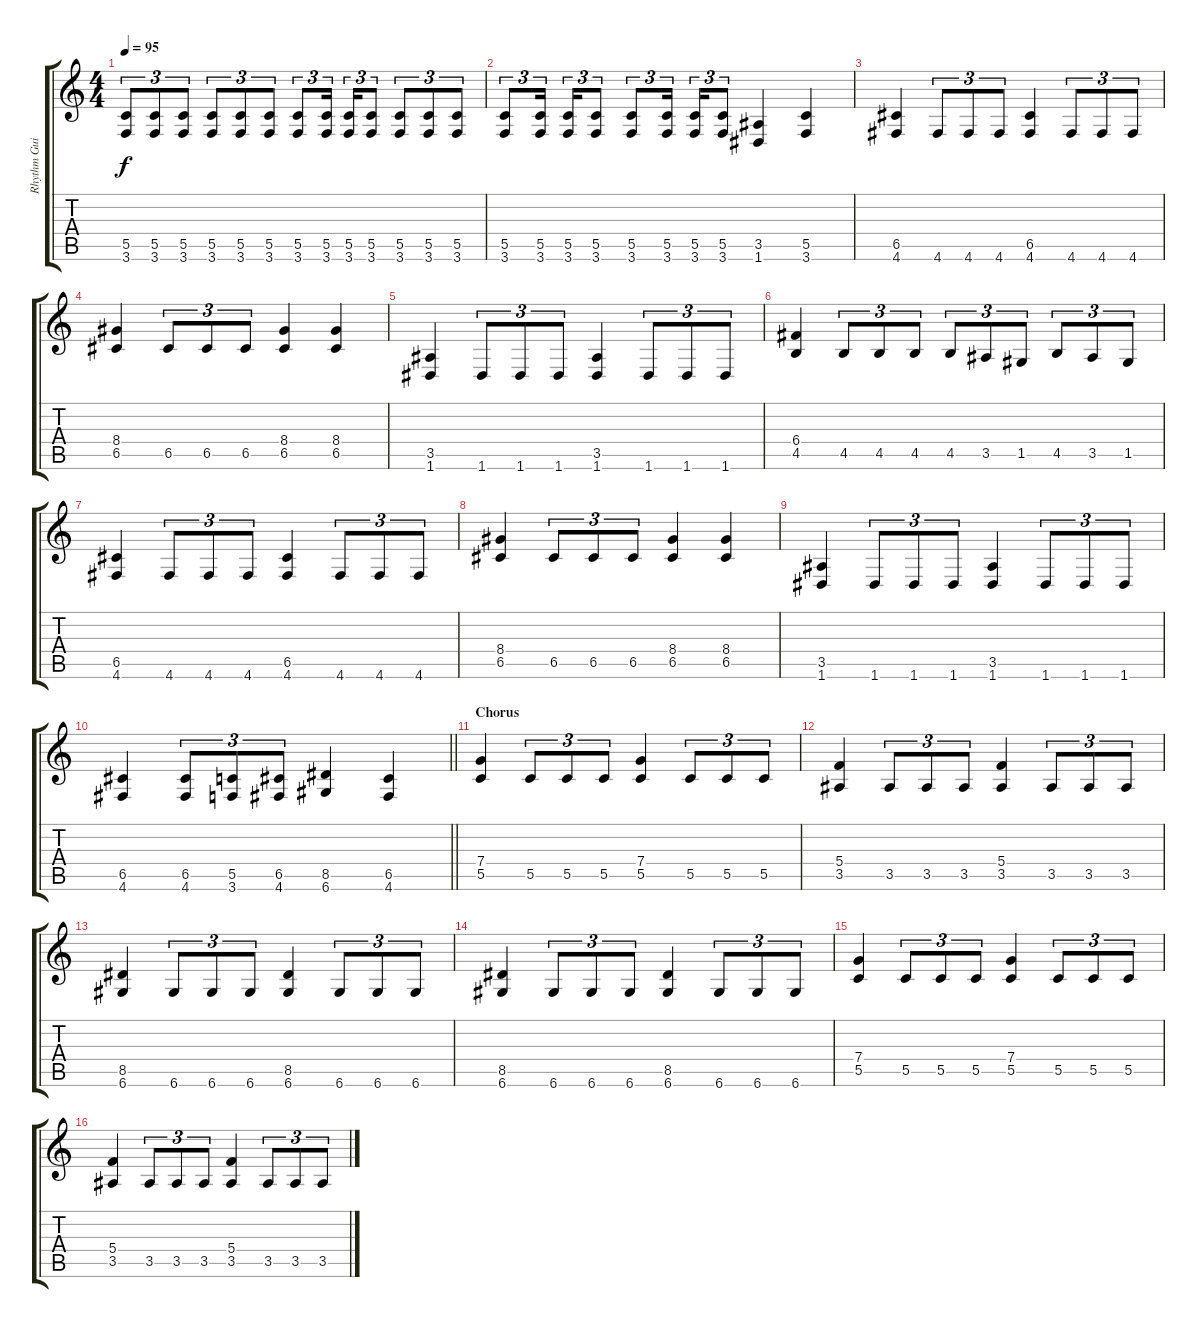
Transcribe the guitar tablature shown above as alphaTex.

\track ("Rhythm Guitar" "Rhythm Gui") {instrument distortionguitar}
\staff {score tabs}
\tuning (D4 A3 F3 C3 G2 D2) {hide}
\ts (4 4)
\tempo 95
\clef g2
\ks c
(5.5 3.6).8{tu (3 2) dy f} (5.5 3.6).8{tu (3 2)} (5.5 3.6).8{tu (3 2)} (5.5 3.6).8{tu (3 2)} (5.5 3.6).8{tu (3 2)} (5.5 3.6).8{tu (3 2)} (5.5 3.6).8{tu (3 2)} (5.5 3.6).16{tu (3 2) beam splitsecondary} (5.5 3.6).16{tu (3 2)} (5.5 3.6).8{tu (3 2)} (5.5 3.6).8{tu (3 2)} (5.5 3.6).8{tu (3 2)} (5.5 3.6).8{tu (3 2)} |
(5.5 3.6).8{tu (3 2)} (5.5 3.6).16{tu (3 2) beam splitsecondary} (5.5 3.6).16{tu (3 2)} (5.5 3.6).8{tu (3 2)} (5.5 3.6).8{tu (3 2)} (5.5 3.6).16{tu (3 2) beam splitsecondary} (5.5 3.6).16{tu (3 2)} (5.5 3.6).8{tu (3 2)} (3.5 1.6).4 (5.5 3.6).4 |
(6.5 4.6).4 4.6.8{tu (3 2)} 4.6.8{tu (3 2)} 4.6.8{tu (3 2)} (6.5 4.6).4 4.6.8{tu (3 2)} 4.6.8{tu (3 2)} 4.6.8{tu (3 2)} |
(8.4 6.5).4 6.5.8{tu (3 2)} 6.5.8{tu (3 2)} 6.5.8{tu (3 2)} (8.4 6.5).4 (8.4 6.5).4 |
(3.5 1.6).4 1.6.8{tu (3 2)} 1.6.8{tu (3 2)} 1.6.8{tu (3 2)} (3.5 1.6).4 1.6.8{tu (3 2)} 1.6.8{tu (3 2)} 1.6.8{tu (3 2)} |
(6.4 4.5).4 4.5.8{tu (3 2)} 4.5.8{tu (3 2)} 4.5.8{tu (3 2)} 4.5.8{tu (3 2)} 3.5.8{tu (3 2)} 1.5.8{tu (3 2)} 4.5.8{tu (3 2)} 3.5.8{tu (3 2)} 1.5.8{tu (3 2)} |
(6.5 4.6).4 4.6.8{tu (3 2)} 4.6.8{tu (3 2)} 4.6.8{tu (3 2)} (6.5 4.6).4 4.6.8{tu (3 2)} 4.6.8{tu (3 2)} 4.6.8{tu (3 2)} |
(8.4 6.5).4 6.5.8{tu (3 2)} 6.5.8{tu (3 2)} 6.5.8{tu (3 2)} (8.4 6.5).4 (8.4 6.5).4 |
(3.5 1.6).4 1.6.8{tu (3 2)} 1.6.8{tu (3 2)} 1.6.8{tu (3 2)} (3.5 1.6).4 1.6.8{tu (3 2)} 1.6.8{tu (3 2)} 1.6.8{tu (3 2)} |
\barLineRight lightlight
(6.5 4.6).4 (6.5 4.6).8{tu (3 2)} (5.5 3.6).8{tu (3 2)} (6.5 4.6).8{tu (3 2)} (8.5 6.6).4 (6.5 4.6).4 |
\section ("" "Chorus")
(7.4 5.5).4 5.5.8{tu (3 2)} 5.5.8{tu (3 2)} 5.5.8{tu (3 2)} (7.4 5.5).4 5.5.8{tu (3 2)} 5.5.8{tu (3 2)} 5.5.8{tu (3 2)} |
(5.4 3.5).4 3.5.8{tu (3 2)} 3.5.8{tu (3 2)} 3.5.8{tu (3 2)} (5.4 3.5).4 3.5.8{tu (3 2)} 3.5.8{tu (3 2)} 3.5.8{tu (3 2)} |
(8.5 6.6).4 6.6.8{tu (3 2)} 6.6.8{tu (3 2)} 6.6.8{tu (3 2)} (8.5 6.6).4 6.6.8{tu (3 2)} 6.6.8{tu (3 2)} 6.6.8{tu (3 2)} |
(8.5 6.6).4 6.6.8{tu (3 2)} 6.6.8{tu (3 2)} 6.6.8{tu (3 2)} (8.5 6.6).4 6.6.8{tu (3 2)} 6.6.8{tu (3 2)} 6.6.8{tu (3 2)} |
(7.4 5.5).4 5.5.8{tu (3 2)} 5.5.8{tu (3 2)} 5.5.8{tu (3 2)} (7.4 5.5).4 5.5.8{tu (3 2)} 5.5.8{tu (3 2)} 5.5.8{tu (3 2)} |
(5.4 3.5).4 3.5.8{tu (3 2)} 3.5.8{tu (3 2)} 3.5.8{tu (3 2)} (5.4 3.5).4 3.5.8{tu (3 2)} 3.5.8{tu (3 2)} 3.5.8{tu (3 2)}
